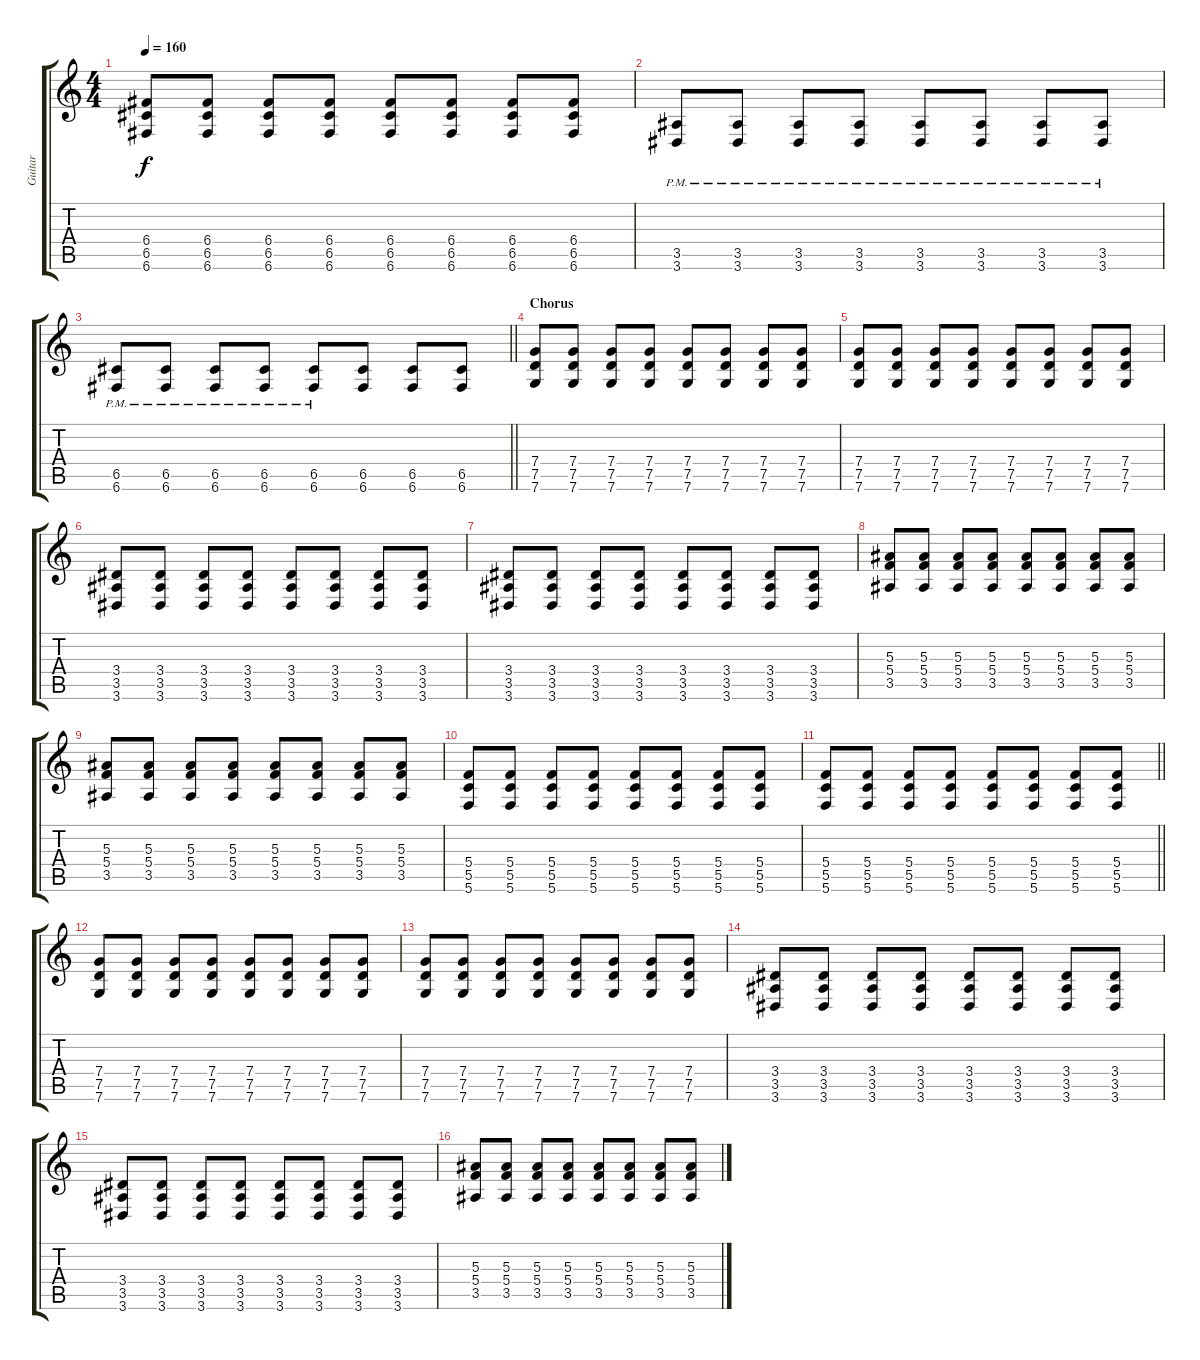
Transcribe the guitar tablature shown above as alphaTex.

\track ("Guitar" "Guitar") {instrument distortionguitar}
\staff {score tabs}
\tuning (D4 A3 F3 C3 G2 C2) {hide}
\ts (4 4)
\tempo 160
\clef g2
\ks c
(6.4 6.5 6.6).8{dy f} (6.4 6.5 6.6).8 (6.4 6.5 6.6).8 (6.4 6.5 6.6).8 (6.4 6.5 6.6).8 (6.4 6.5 6.6).8 (6.4 6.5 6.6).8 (6.4 6.5 6.6).8 |
(3.5{pm} 3.6{pm}).8 (3.5{pm} 3.6{pm}).8 (3.5{pm} 3.6{pm}).8 (3.5{pm} 3.6{pm}).8 (3.5{pm} 3.6{pm}).8 (3.5{pm} 3.6{pm}).8 (3.5{pm} 3.6{pm}).8 (3.5{pm} 3.6{pm}).8 |
\barLineRight lightlight
(6.5{pm} 6.6{pm}).8 (6.5{pm} 6.6{pm}).8 (6.5{pm} 6.6{pm}).8 (6.5{pm} 6.6{pm}).8 (6.5{pm} 6.6{pm}).8 (6.5 6.6).8 (6.5 6.6).8 (6.5 6.6).8 |
\section ("" "Chorus")
(7.4 7.5 7.6).8 (7.4 7.5 7.6).8 (7.4 7.5 7.6).8 (7.4 7.5 7.6).8 (7.4 7.5 7.6).8 (7.4 7.5 7.6).8 (7.4 7.5 7.6).8 (7.4 7.5 7.6).8 |
(7.4 7.5 7.6).8 (7.4 7.5 7.6).8 (7.4 7.5 7.6).8 (7.4 7.5 7.6).8 (7.4 7.5 7.6).8 (7.4 7.5 7.6).8 (7.4 7.5 7.6).8 (7.4 7.5 7.6).8 |
(3.4 3.5 3.6).8 (3.4 3.5 3.6).8 (3.4 3.5 3.6).8 (3.4 3.5 3.6).8 (3.4 3.5 3.6).8 (3.4 3.5 3.6).8 (3.4 3.5 3.6).8 (3.4 3.5 3.6).8 |
(3.4 3.5 3.6).8 (3.4 3.5 3.6).8 (3.4 3.5 3.6).8 (3.4 3.5 3.6).8 (3.4 3.5 3.6).8 (3.4 3.5 3.6).8 (3.4 3.5 3.6).8 (3.4 3.5 3.6).8 |
(5.3 5.4 3.5).8 (5.3 5.4 3.5).8 (5.3 5.4 3.5).8 (5.3 5.4 3.5).8 (5.3 5.4 3.5).8 (5.3 5.4 3.5).8 (5.3 5.4 3.5).8 (5.3 5.4 3.5).8 |
(5.3 5.4 3.5).8 (5.3 5.4 3.5).8 (5.3 5.4 3.5).8 (5.3 5.4 3.5).8 (5.3 5.4 3.5).8 (5.3 5.4 3.5).8 (5.3 5.4 3.5).8 (5.3 5.4 3.5).8 |
(5.4 5.5 5.6).8 (5.4 5.5 5.6).8 (5.4 5.5 5.6).8 (5.4 5.5 5.6).8 (5.4 5.5 5.6).8 (5.4 5.5 5.6).8 (5.4 5.5 5.6).8 (5.4 5.5 5.6).8 |
\barLineRight lightlight
(5.4 5.5 5.6).8 (5.4 5.5 5.6).8 (5.4 5.5 5.6).8 (5.4 5.5 5.6).8 (5.4 5.5 5.6).8 (5.4 5.5 5.6).8 (5.4 5.5 5.6).8 (5.4 5.5 5.6).8 |
(7.4 7.5 7.6).8 (7.4 7.5 7.6).8 (7.4 7.5 7.6).8 (7.4 7.5 7.6).8 (7.4 7.5 7.6).8 (7.4 7.5 7.6).8 (7.4 7.5 7.6).8 (7.4 7.5 7.6).8 |
(7.4 7.5 7.6).8 (7.4 7.5 7.6).8 (7.4 7.5 7.6).8 (7.4 7.5 7.6).8 (7.4 7.5 7.6).8 (7.4 7.5 7.6).8 (7.4 7.5 7.6).8 (7.4 7.5 7.6).8 |
(3.4 3.5 3.6).8 (3.4 3.5 3.6).8 (3.4 3.5 3.6).8 (3.4 3.5 3.6).8 (3.4 3.5 3.6).8 (3.4 3.5 3.6).8 (3.4 3.5 3.6).8 (3.4 3.5 3.6).8 |
(3.4 3.5 3.6).8 (3.4 3.5 3.6).8 (3.4 3.5 3.6).8 (3.4 3.5 3.6).8 (3.4 3.5 3.6).8 (3.4 3.5 3.6).8 (3.4 3.5 3.6).8 (3.4 3.5 3.6).8 |
(5.3 5.4 3.5).8 (5.3 5.4 3.5).8 (5.3 5.4 3.5).8 (5.3 5.4 3.5).8 (5.3 5.4 3.5).8 (5.3 5.4 3.5).8 (5.3 5.4 3.5).8 (5.3 5.4 3.5).8
